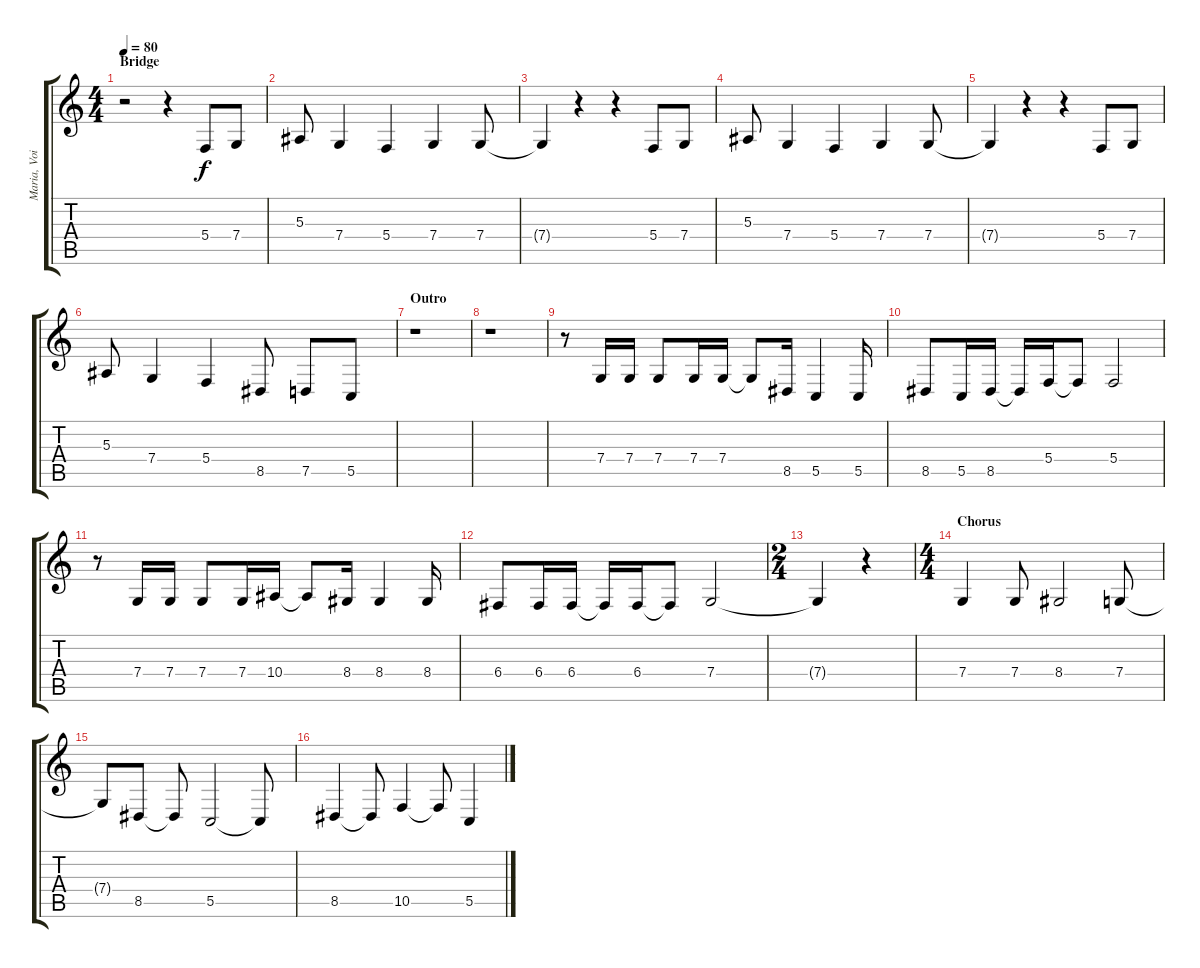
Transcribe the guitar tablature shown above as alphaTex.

\track ("Maria, Voice" "Maria, Voi") {instrument lead2sawtooth}
\staff {score tabs}
\tuning (D4 A3 F3 C3 G2 D2) {hide}
\ts (4 4)
\section ("" "Bridge")
\tempo 80
\clef g2
\ks c
r.2{dy f} r.4 5.4.8 7.4.8 |
5.3.8 7.4.4 5.4.4 7.4.4 7.4.8 |
7.4{t}.4 r.4 r.4 5.4.8 7.4.8 |
5.3.8 7.4.4 5.4.4 7.4.4 7.4.8 |
7.4{t}.4 r.4 r.4 5.4.8 7.4.8 |
5.3.8 7.4.4 5.4.4 8.5.8 7.5.8 5.5.8 |
\section ("" "Outro")
r.1 |
r.1 |
r.8 7.4.16 7.4.16 7.4.8 7.4.16 7.4.16 7.4{t}.8 8.5.16 5.5.4 5.5.16 |
8.5.8 5.5.16 8.5.16 8.5{t}.16 5.4.16 5.4{t}.8 5.4.2 |
r.8 7.4.16 7.4.16 7.4.8 7.4.16 10.4.16 10.4{t}.8 8.4.16 8.4.4 8.4.16 |
6.4.8 6.4.16 6.4.16 6.4{t}.16 6.4.16 6.4{t}.8 7.4.2 |
\ts (2 4)
7.4{t}.4 r.4 |
\ts (4 4)
\section ("" "Chorus")
7.4.4 7.4.8 8.4.2 7.4.8 |
7.4{t}.8 8.5.8 8.5{t}.8 5.5.2 5.5{t}.8 |
8.5.4 8.5{t}.8 10.5.4 10.5{t}.8 5.5.4
